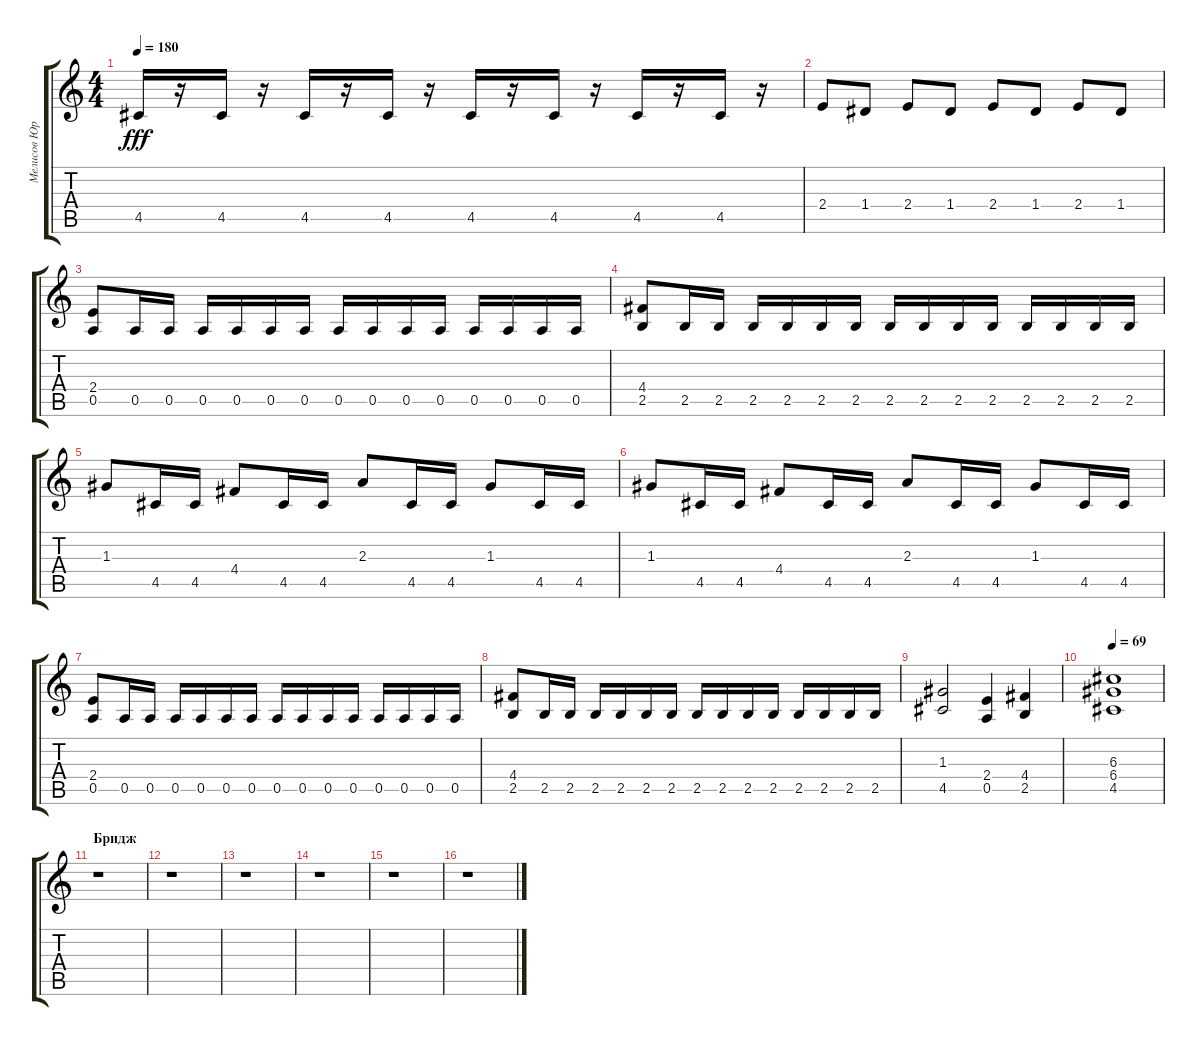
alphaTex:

\track ("Мелисов Юрий" "Мелисов Юр") {instrument distortionguitar}
\staff {score tabs}
\tuning (E4 B3 G3 D3 A2 E2) {hide}
\ts (4 4)
\tempo 180
\clef g2
\ks c
4.5.16{dy fff} r.16 4.5.16 r.16 4.5.16 r.16 4.5.16 r.16 4.5.16 r.16 4.5.16 r.16 4.5.16 r.16 4.5.16 r.16 |
2.4.8 1.4.8 2.4.8 1.4.8 2.4.8 1.4.8 2.4.8 1.4.8 |
(2.4 0.5).8 0.5.16 0.5.16 0.5.16 0.5.16 0.5.16 0.5.16 0.5.16 0.5.16 0.5.16 0.5.16 0.5.16 0.5.16 0.5.16 0.5.16 |
(4.4 2.5).8 2.5.16 2.5.16 2.5.16 2.5.16 2.5.16 2.5.16 2.5.16 2.5.16 2.5.16 2.5.16 2.5.16 2.5.16 2.5.16 2.5.16 |
1.3.8 4.5.16 4.5.16 4.4.8 4.5.16 4.5.16 2.3.8 4.5.16 4.5.16 1.3.8 4.5.16 4.5.16 |
1.3.8 4.5.16 4.5.16 4.4.8 4.5.16 4.5.16 2.3.8 4.5.16 4.5.16 1.3.8 4.5.16 4.5.16 |
(2.4 0.5).8 0.5.16 0.5.16 0.5.16 0.5.16 0.5.16 0.5.16 0.5.16 0.5.16 0.5.16 0.5.16 0.5.16 0.5.16 0.5.16 0.5.16 |
(4.4 2.5).8 2.5.16 2.5.16 2.5.16 2.5.16 2.5.16 2.5.16 2.5.16 2.5.16 2.5.16 2.5.16 2.5.16 2.5.16 2.5.16 2.5.16 |
(1.3 4.5).2 (2.4 0.5).4 (4.4 2.5).4 |
\tempo 69
(6.3 6.4 4.5).1 |
\section ("" "Бридж")
r.1 |
r.1 |
r.1 |
r.1 |
r.1 |
r.1
